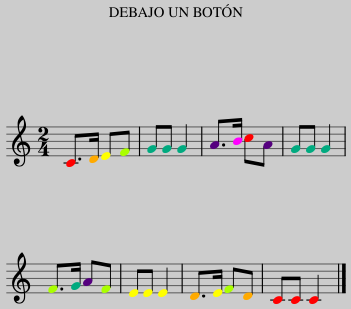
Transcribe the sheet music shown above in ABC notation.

X:1
L:1/8
M:2/4
I:linebreak $
K:C
V:1 treble
V:1
 C>D EF | GG G2 | A>B cA | GG G2 |$ F>G AF | %5
 EE E2 | D>E FD | CC C2 |] %8
